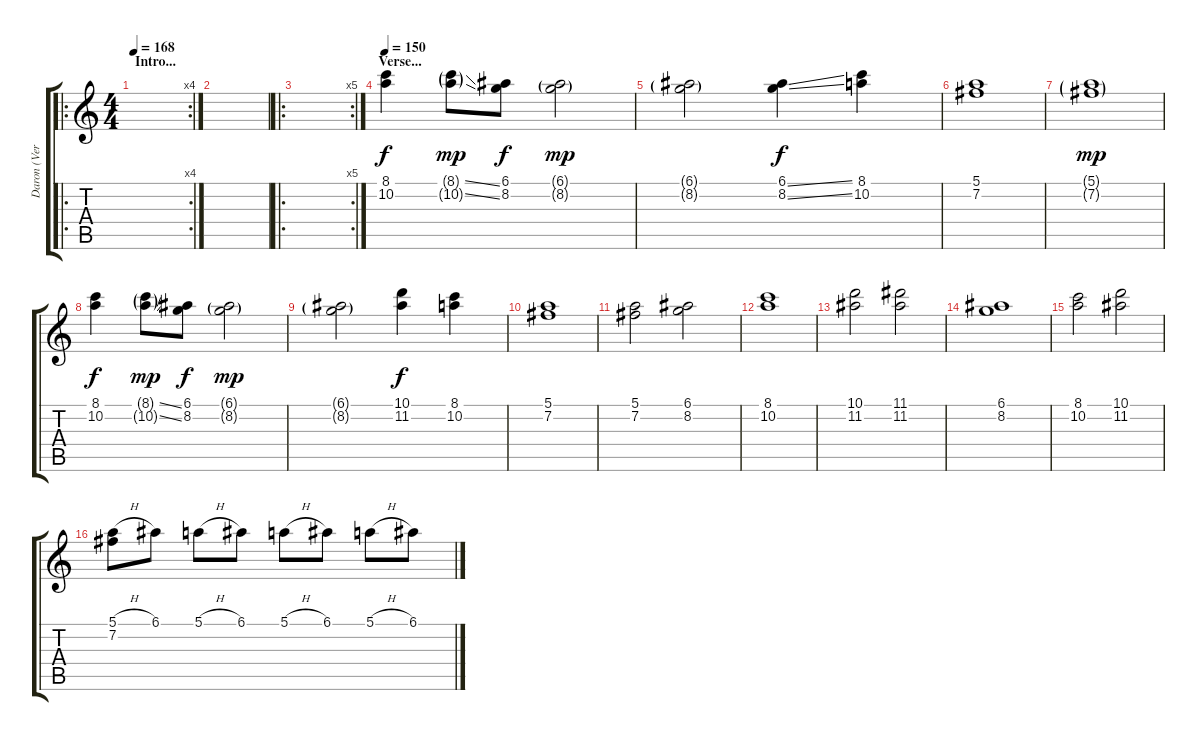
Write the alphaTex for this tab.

\track ("Daron (Verse)" "Daron (Ver") {instrument distortionguitar}
\staff {score tabs}
\tuning (E4 B3 G3 D3 A2 D2) {hide}
\ro
\rc 4
\ts (4 4)
\section ("" "Intro...")
\tempo 168
\clef g2
\ks c
|
|
\ro
\rc 5
|
\section ("" "Verse...")
\tempo 150
(8.1 10.2).4{instrument acousticguitarsteel} (8.1{ss g} 10.2{ss g}).8{dy mp} (6.1 8.2).8{dy f} (6.1{g} 8.2{g}).2{dy mp} |
(6.1{g} 8.2{g}).2 (6.1{ss} 8.2{ss}).4{dy f} (8.1 10.2).4 |
(5.1 7.2).1 |
(5.1{g} 7.2{g}).1{dy mp} |
(8.1 10.2).4{dy f} (8.1{ss g} 10.2{ss g}).8{dy mp} (6.1 8.2).8{dy f} (6.1{g} 8.2{g}).2{dy mp} |
(6.1{g} 8.2{g}).2 (10.1 11.2).4{dy f} (8.1 10.2).4 |
(5.1 7.2).1 |
(5.1 7.2).2 (6.1 8.2).2 |
(8.1 10.2).1 |
(10.1 11.2).2 (11.1 11.2).2 |
(6.1 8.2).1 |
(8.1 10.2).2 (10.1 11.2).2 |
(5.1{h} 7.2).8 6.1.8 5.1{h}.8 6.1.8 5.1{h}.8 6.1.8 5.1{h}.8 6.1.8
